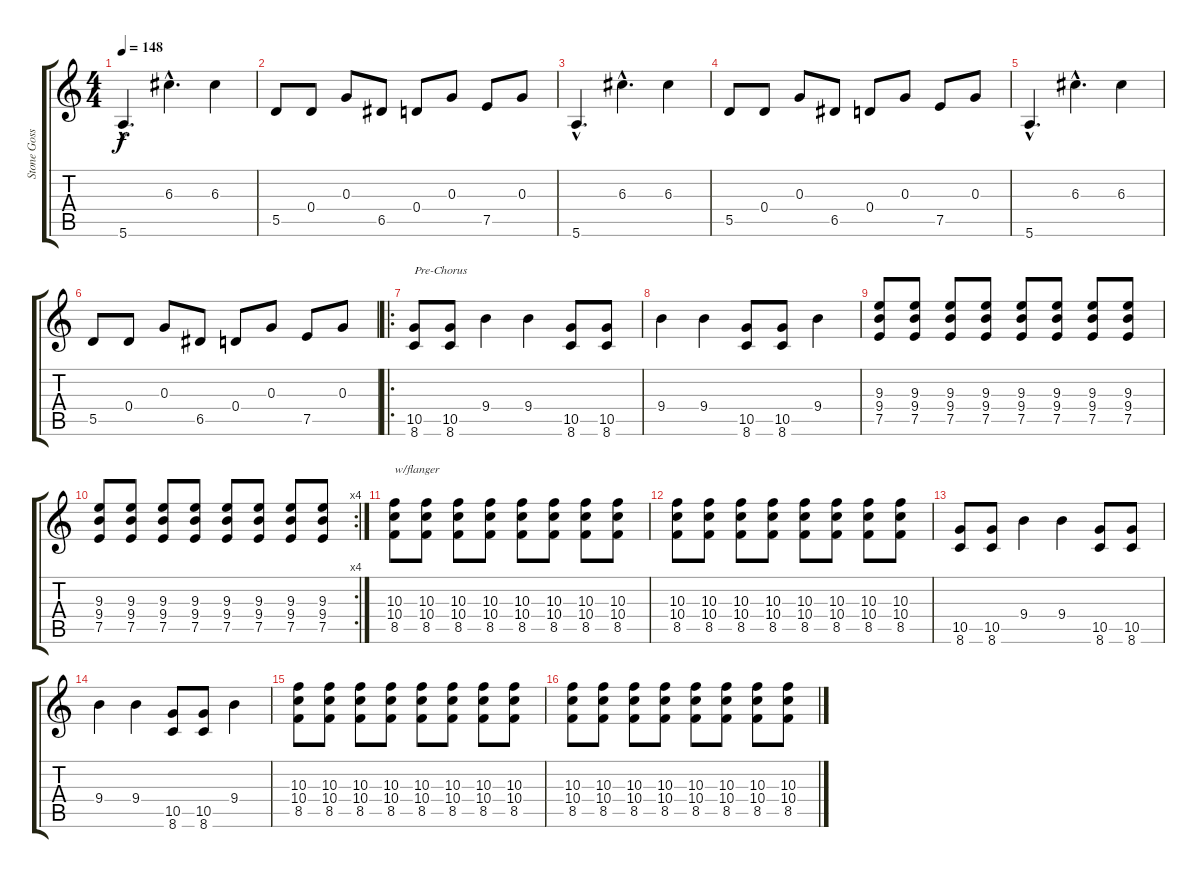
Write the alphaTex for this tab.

\track ("Stone Gossard" "Stone Goss") {instrument distortionguitar}
\staff {score tabs}
\tuning (E4 B3 G3 D3 A2 E2) {hide}
\ts (4 4)
\tempo 148
\clef g2
\ks c
5.6{hac}.4{d dy f} 6.3{hac}.4{d} 6.3.4 |
5.5.8 0.4.8 0.3.8 6.5.8 0.4.8 0.3.8 7.5.8 0.3.8 |
5.6{hac}.4{d} 6.3{hac}.4{d} 6.3.4 |
5.5.8 0.4.8 0.3.8 6.5.8 0.4.8 0.3.8 7.5.8 0.3.8 |
5.6{hac}.4{d} 6.3{hac}.4{d} 6.3.4 |
5.5.8 0.4.8 0.3.8 6.5.8 0.4.8 0.3.8 7.5.8 0.3.8 |
\ro
(10.5 8.6).8{txt "Pre-Chorus"} (10.5 8.6).8 9.4.4 9.4.4 (10.5 8.6).8 (10.5 8.6).8 |
9.4.4 9.4.4 (10.5 8.6).8 (10.5 8.6).8 9.4.4 |
(9.3 9.4 7.5).8 (9.3 9.4 7.5).8 (9.3 9.4 7.5).8 (9.3 9.4 7.5).8 (9.3 9.4 7.5).8 (9.3 9.4 7.5).8 (9.3 9.4 7.5).8 (9.3 9.4 7.5).8 |
\rc 4
(9.3 9.4 7.5).8 (9.3 9.4 7.5).8 (9.3 9.4 7.5).8 (9.3 9.4 7.5).8 (9.3 9.4 7.5).8 (9.3 9.4 7.5).8 (9.3 9.4 7.5).8 (9.3 9.4 7.5).8 |
(10.3 10.4 8.5).8{txt "w/flanger"} (10.3 10.4 8.5).8 (10.3 10.4 8.5).8 (10.3 10.4 8.5).8 (10.3 10.4 8.5).8 (10.3 10.4 8.5).8 (10.3 10.4 8.5).8 (10.3 10.4 8.5).8 |
(10.3 10.4 8.5).8 (10.3 10.4 8.5).8 (10.3 10.4 8.5).8 (10.3 10.4 8.5).8 (10.3 10.4 8.5).8 (10.3 10.4 8.5).8 (10.3 10.4 8.5).8 (10.3 10.4 8.5).8 |
(10.5 8.6).8 (10.5 8.6).8 9.4.4 9.4.4 (10.5 8.6).8 (10.5 8.6).8 |
9.4.4 9.4.4 (10.5 8.6).8 (10.5 8.6).8 9.4.4 |
(10.3 10.4 8.5).8 (10.3 10.4 8.5).8 (10.3 10.4 8.5).8 (10.3 10.4 8.5).8 (10.3 10.4 8.5).8 (10.3 10.4 8.5).8 (10.3 10.4 8.5).8 (10.3 10.4 8.5).8 |
(10.3 10.4 8.5).8 (10.3 10.4 8.5).8 (10.3 10.4 8.5).8 (10.3 10.4 8.5).8 (10.3 10.4 8.5).8 (10.3 10.4 8.5).8 (10.3 10.4 8.5).8 (10.3 10.4 8.5).8
